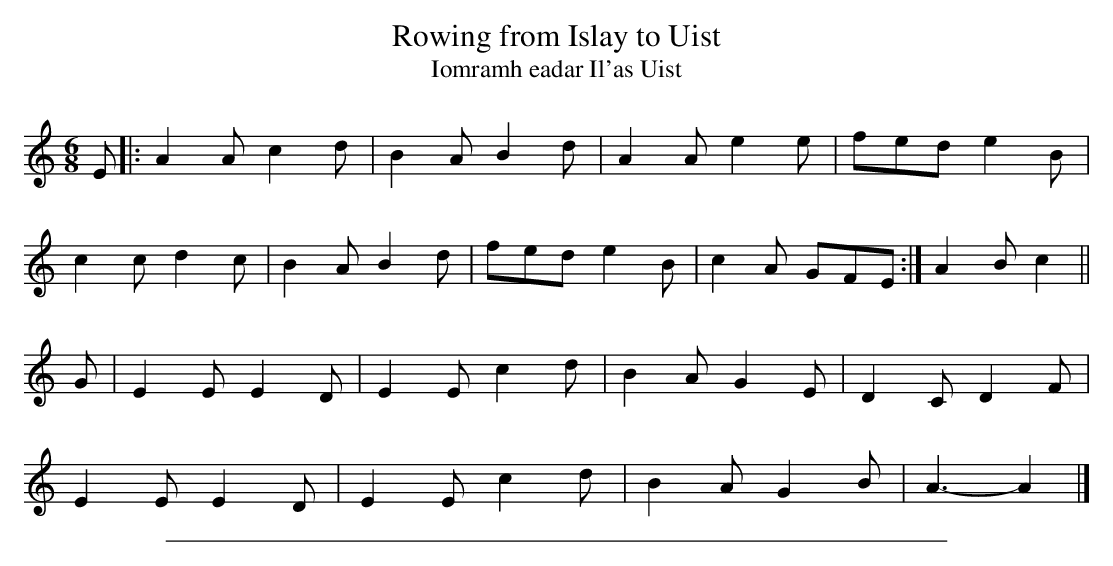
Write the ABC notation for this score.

X:1
T: Rowing from Islay to Uist
T: Iomramh eadar Il'as Uist
L: 1/8
M: 6/8
K: Am
E |: A2 A c2 d | B2 A B2 d | A2 A e2 e | fed e2 B |
     c2 c d2 c | B2 A B2 d | fed  e2 B | 1 c2 A GFE :| 2 A2 B c2 ||
G |  E2 E E2 D | E2 E c2 d | B2 A G2 E | D2 C D2F |
     E2 E E2 D | E2 E c2 d | B2 A G2 B | A3-  A2 |]
